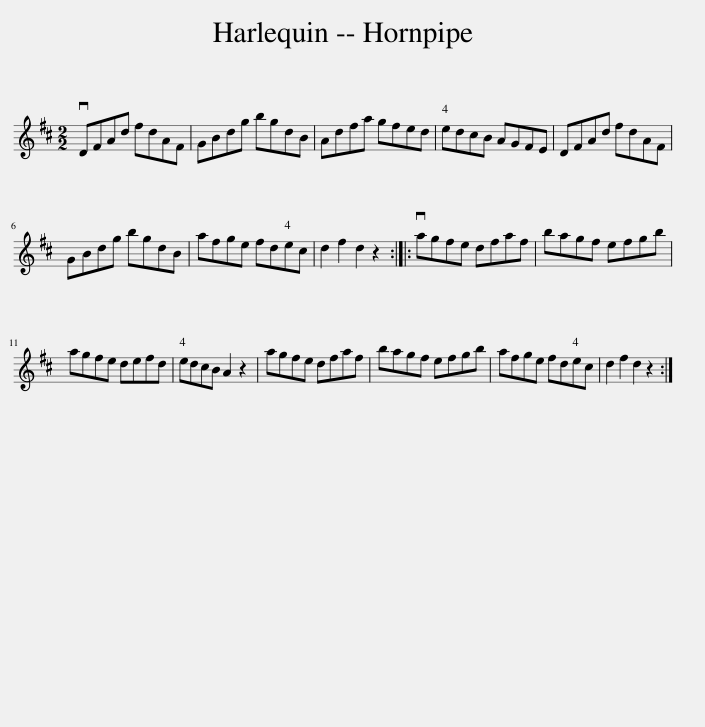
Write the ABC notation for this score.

X:1
L:1/8
M:2/2
I:linebreak $
K:D
V:1 treble
V:1
 vDFAd fdAF | GBdg bgdB | Adfa gfed | edcB AGFE | DFAd fdAF |$ %5
 GBdg bgdB | afge fdec | d2 f2 d2 z2 :: vagfe dfaf | bagf efgb |$ %10
 agfe defd | edcB A2 z2 | agfe dfaf | bagf efgb | afge fdec | %15
 d2 f2 d2 z2 :| %16
